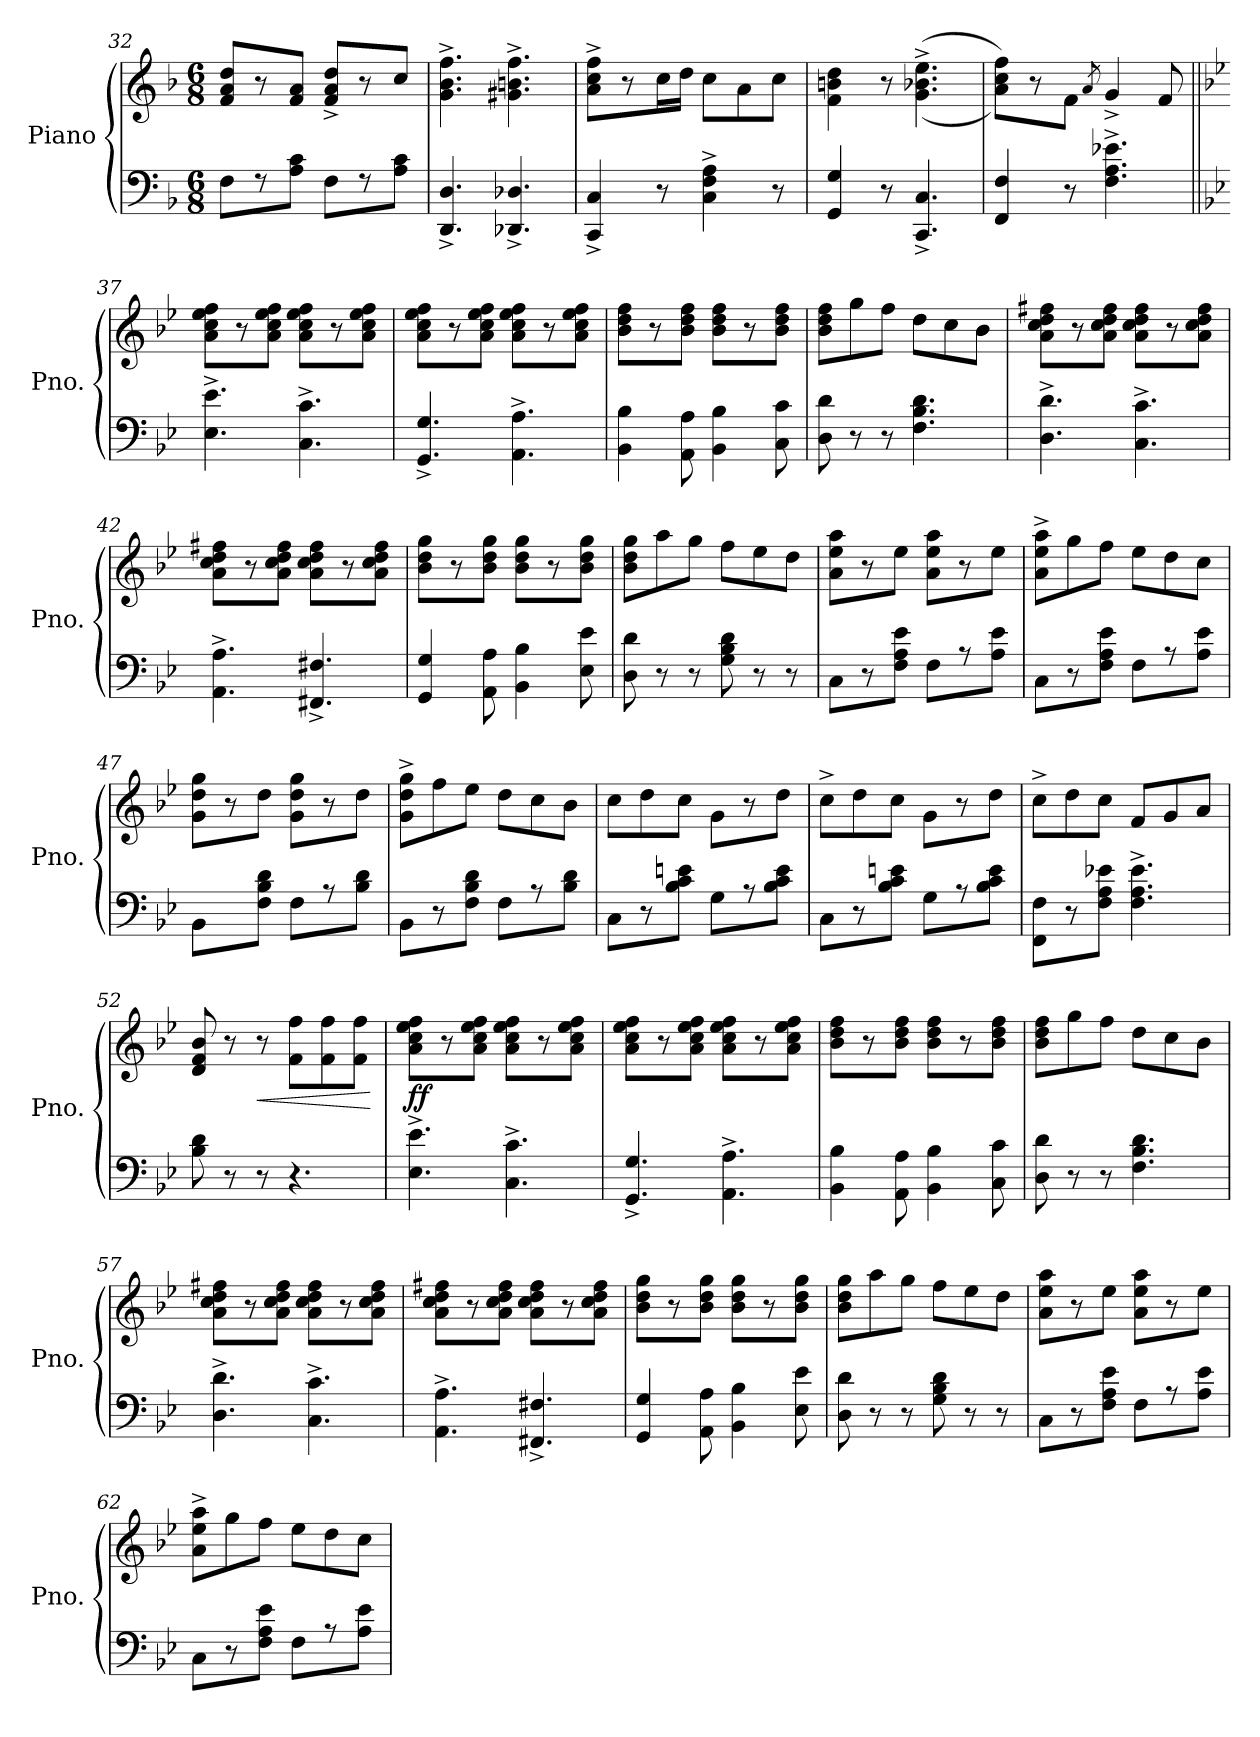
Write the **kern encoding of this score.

**kern	**kern	**dynam
*part1	*part1	*part1
*staff2	*staff1	*staff1/2
*I"Piano	*	*
*I'Pno.	*	*
*clefF4	*clefG2	*
*k[b-]	*k[b-]	*
*M6/8	*M6/8	*
=32	=32	=32
8F\L	8f/ 8a/ 8dd/L	.
8r	8r	.
8A\ 8c\J	8f/ 8a/J	.
8F\L	8f/^ 8a/^ 8dd/^L	.
8r	8r	.
8A\ 8c\J	8cc/J	.
=33	=33	=33
4.DD/^ 4.D/^	4.g\^ 4.b-\^ 4.ff\^	.
4.DD-X/^ 4.D-X/^	4.g#X\^ 4.bn\^ 4.ff\^	.
=34	=34	=34
4CC/^ 4C/^	8a\^ 8cc\^ 8ff\^L	.
.	8r	.
8r	16cc\L	.
.	16dd\JJ	.
4C\^ 4F\^ 4A\^	8cc\L	.
.	8a\	.
8r	8cc\J	.
=35	=35	=35
4GG/ 4G/	4f\ 4bn\ 4dd\	.
8r	8r	.
4.CC/^ 4.C/^	(>(<4.g\^ 4.b-X\^ 4.ee\^	.
=36	=36	=36
4FF/ 4F/	8a\ 8cc\ 8ff\L))	.
.	8r	.
8r	8f\J	.
.	8qa/	.
4.F\^ 4.A\^ 4.e-X\^	4g^/	.
.	8f/	.
!!LO:PB:g=z
=37||	=37||	=37||
*k[b-e-]	*k[b-e-]	*
4.E-\^ 4.e-\^	8a\ 8cc\ 8ee-\ 8ff\L	.
.	8r	.
.	8a\ 8cc\ 8ee-\ 8ff\J	.
4.C\^ 4.c\^	8a\ 8cc\ 8ee-\ 8ff\L	.
.	8r	.
.	8a\ 8cc\ 8ee-\ 8ff\J	.
=38	=38	=38
4.GG/^ 4.G/^	8a\ 8cc\ 8ee-\ 8ff\L	.
.	8r	.
.	8a\ 8cc\ 8ee-\ 8ff\J	.
4.AA\^ 4.A\^	8a\ 8cc\ 8ee-\ 8ff\L	.
.	8r	.
.	8a\ 8cc\ 8ee-\ 8ff\J	.
=39	=39	=39
4BB-\ 4B-\	8b-\ 8dd\ 8ff\L	.
.	8r	.
8AA\ 8A\	8b-\ 8dd\ 8ff\J	.
4BB-\ 4B-\	8b-\ 8dd\ 8ff\L	.
.	8r	.
8C\ 8c\	8b-\ 8dd\ 8ff\J	.
=40	=40	=40
8D\ 8d\	8b-\ 8dd\ 8ff\L	.
8r	8gg\	.
8r	8ff\J	.
4.F\ 4.B-\ 4.d\	8dd\L	.
.	8cc\	.
.	8b-\J	.
=41	=41	=41
4.D\^ 4.d\^	8a\ 8cc\ 8dd\ 8ff#X\L	.
.	8r	.
.	8a\ 8cc\ 8dd\ 8ff#\J	.
4.C\^ 4.c\^	8a\ 8cc\ 8dd\ 8ff#\L	.
.	8r	.
.	8a\ 8cc\ 8dd\ 8ff#\J	.
=42	=42	=42
4.AA\^ 4.A\^	8a\ 8cc\ 8dd\ 8ff#X\L	.
.	8r	.
.	8a\ 8cc\ 8dd\ 8ff#\J	.
4.FF#X/^ 4.F#X/^	8a\ 8cc\ 8dd\ 8ff#\L	.
.	8r	.
.	8a\ 8cc\ 8dd\ 8ff#\J	.
=43	=43	=43
4GG/ 4G/	8b-\ 8dd\ 8gg\L	.
.	8r	.
8AA\ 8A\	8b-\ 8dd\ 8gg\J	.
4BB-\ 4B-\	8b-\ 8dd\ 8gg\L	.
.	8r	.
8E-\ 8e-\	8b-\ 8dd\ 8gg\J	.
!!LO:LB:g=z
=44	=44	=44
8D\ 8d\	8b-\ 8dd\ 8gg\L	.
8r	8aa\	.
8r	8gg\J	.
8G\ 8B-\ 8d\	8ff\L	.
8r	8ee-\	.
8r	8dd\J	.
=45	=45	=45
8C\L	8a\ 8ee-\ 8aa\L	.
8r	8r	.
8F\ 8A\ 8e-\J	8ee-\J	.
8F\L	8a\ 8ee-\ 8aa\L	.
8r	8r	.
8A\ 8e-\J	8ee-\J	.
=46	=46	=46
8C\L	8a\^ 8ee-\^ 8aa\^L	.
8r	8gg\	.
8F\ 8A\ 8e-\J	8ff\J	.
8F\L	8ee-\L	.
8r	8dd\	.
8A\ 8e-\J	8cc\J	.
=47	=47	=47
8BB-\L	8g\ 8dd\ 8gg\L	.
8ryy	8r	.
8F\ 8B-\ 8d\J	8dd\J	.
8F\L	8g\ 8dd\ 8gg\L	.
8r	8r	.
8B-\ 8d\J	8dd\J	.
=48	=48	=48
8BB-\L	8g\^ 8dd\^ 8gg\^L	.
8r	8ff\	.
8F\ 8B-\ 8d\J	8ee-\J	.
8F\L	8dd\L	.
8r	8cc\	.
8B-\ 8d\J	8b-\J	.
=49	=49	=49
8C\L	8cc\L	.
8r	8dd\	.
8B-\ 8c\ 8en\J	8cc\J	.
8G\L	8g\L	.
8r	8r	.
8B-\ 8c\ 8e\J	8dd\J	.
=50	=50	=50
8C\L	8cc^\L	.
8r	8dd\	.
8B-\ 8c\ 8en\J	8cc\J	.
8G\L	8g\L	.
8r	8r	.
8B-\ 8c\ 8e\J	8dd\J	.
!!LO:LB:g=z
=51	=51	=51
8FF\ 8F\L	8cc^\L	.
8r	8dd\	.
8F\ 8A\ 8e-X\J	8cc\J	.
4.F\^ 4.A\^ 4.e-\^	8f/L	.
.	8g/	.
.	8a/J	.
=52	=52	=52
8B-\ 8d\	8d/ 8f/ 8b-/	.
8r	8r	.
!	!	!LO:HP:b
8r	8r	<
4.r	8f\ 8ff\L	.
.	8f\ 8ff\	.
.	8f\ 8ff\J	.
.	.	[
=53	=53	=53
!	!	!LO:DY:b
4.E-\^ 4.e-\^	8a\ 8cc\ 8ee-\ 8ff\L	ff
.	8r	.
.	8a\ 8cc\ 8ee-\ 8ff\J	.
4.C\^ 4.c\^	8a\ 8cc\ 8ee-\ 8ff\L	.
.	8r	.
.	8a\ 8cc\ 8ee-\ 8ff\J	.
=54	=54	=54
4.GG/^ 4.G/^	8a\ 8cc\ 8ee-\ 8ff\L	.
.	8r	.
.	8a\ 8cc\ 8ee-\ 8ff\J	.
4.AA\^ 4.A\^	8a\ 8cc\ 8ee-\ 8ff\L	.
.	8r	.
.	8a\ 8cc\ 8ee-\ 8ff\J	.
=55	=55	=55
4BB-\ 4B-\	8b-\ 8dd\ 8ff\L	.
.	8r	.
8AA\ 8A\	8b-\ 8dd\ 8ff\J	.
4BB-\ 4B-\	8b-\ 8dd\ 8ff\L	.
.	8r	.
8C\ 8c\	8b-\ 8dd\ 8ff\J	.
=56	=56	=56
8D\ 8d\	8b-\ 8dd\ 8ff\L	.
8r	8gg\	.
8r	8ff\J	.
4.F\ 4.B-\ 4.d\	8dd\L	.
.	8cc\	.
.	8b-\J	.
=57	=57	=57
4.D\^ 4.d\^	8a\ 8cc\ 8dd\ 8ff#X\L	.
.	8r	.
.	8a\ 8cc\ 8dd\ 8ff#\J	.
4.C\^ 4.c\^	8a\ 8cc\ 8dd\ 8ff#\L	.
.	8r	.
.	8a\ 8cc\ 8dd\ 8ff#\J	.
!!LO:LB:g=z
=58	=58	=58
4.AA\^ 4.A\^	8a\ 8cc\ 8dd\ 8ff#X\L	.
.	8r	.
.	8a\ 8cc\ 8dd\ 8ff#\J	.
4.FF#X/^ 4.F#X/^	8a\ 8cc\ 8dd\ 8ff#\L	.
.	8r	.
.	8a\ 8cc\ 8dd\ 8ff#\J	.
=59	=59	=59
4GG/ 4G/	8b-\ 8dd\ 8gg\L	.
.	8r	.
8AA\ 8A\	8b-\ 8dd\ 8gg\J	.
4BB-\ 4B-\	8b-\ 8dd\ 8gg\L	.
.	8r	.
8E-\ 8e-\	8b-\ 8dd\ 8gg\J	.
=60	=60	=60
8D\ 8d\	8b-\ 8dd\ 8gg\L	.
8r	8aa\	.
8r	8gg\J	.
8G\ 8B-\ 8d\	8ff\L	.
8r	8ee-\	.
8r	8dd\J	.
=61	=61	=61
8C\L	8a\ 8ee-\ 8aa\L	.
8r	8r	.
8F\ 8A\ 8e-\J	8ee-\J	.
8F\L	8a\ 8ee-\ 8aa\L	.
8r	8r	.
8A\ 8e-\J	8ee-\J	.
=62	=62	=62
8C\L	8a\^ 8ee-\^ 8aa\^L	.
8r	8gg\	.
8F\ 8A\ 8e-\J	8ff\J	.
8F\L	8ee-\L	.
8r	8dd\	.
8A\ 8e-\J	8cc\J	.
=	=	=
*-	*-	*-
